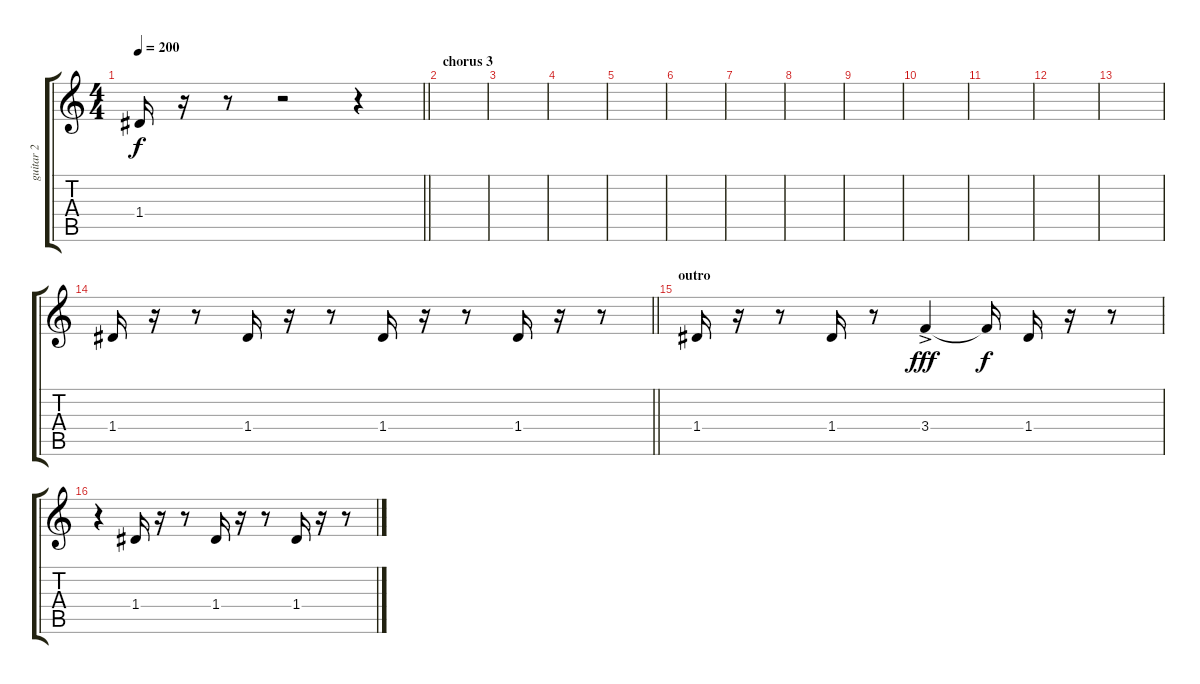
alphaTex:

\track ("guitar 2" "guitar 2") {instrument electricguitarclean}
\staff {score tabs}
\tuning (E4 B3 G3 D3 A2 E2) {hide}
\ts (4 4)
\tempo 200
\clef g2
\barLineRight lightlight
\ks c
1.4.16{dy f} r.16 r.8 r.2 r.4 |
\section ("" "chorus 3")
|
|
|
|
|
|
|
|
|
|
|
|
\barLineRight lightlight
1.4.16 r.16 r.8 1.4.16 r.16 r.8 1.4.16 r.16 r.8 1.4.16 r.16 r.8 |
\section ("" "outro")
1.4.16 r.16 r.8 1.4.16 r.8 3.4{ac}.4{dy fff} 3.4{t}.16{dy f} 1.4.16 r.16 r.8 |
r.4 1.4.16 r.16 r.8 1.4.16 r.16 r.8 1.4.16 r.16 r.8
